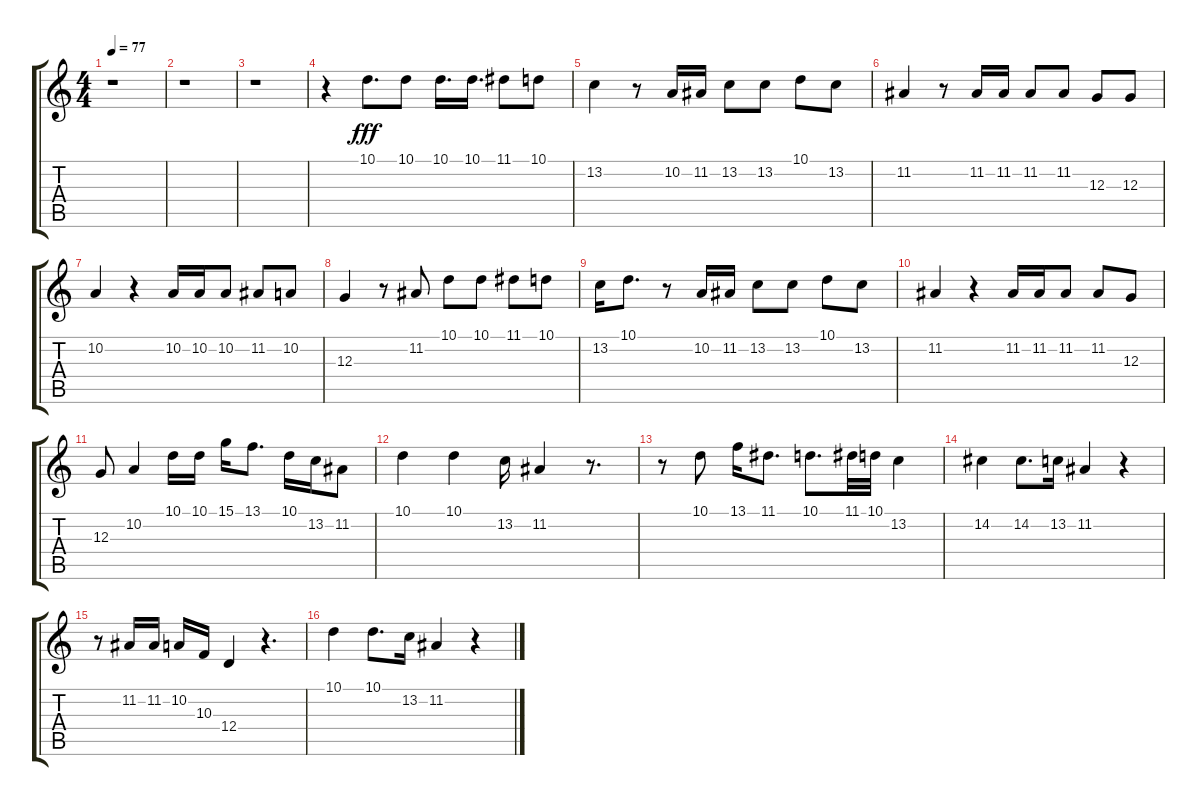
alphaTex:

\track "" {instrument oboe}
\staff {score tabs}
\tuning (E4 B3 G3 D3 A2 E2) {hide}
\ts (4 4)
\tempo 77
\clef g2
\ks c
r.1{dy f} |
r.1 |
r.1 |
r.4 10.1.8{d dy fff volume 16} 10.1.8 10.1.16{d} 10.1.16{d} 11.1.8 10.1.8 |
13.2.4 r.8 10.2.16 11.2.16 13.2.8 13.2.8 10.1.8 13.2.8 |
11.2.4 r.8 11.2.16 11.2.16 11.2.8 11.2.8 12.3.8 12.3.8 |
10.2.4 r.4 10.2.16 10.2.16 10.2.8 11.2.8 10.2.8 |
12.3.4 r.8 11.2.8 10.1.8 10.1.8 11.1.8 10.1.8 |
13.2.16 10.1.8{d} r.8 10.2.16 11.2.16 13.2.8 13.2.8 10.1.8 13.2.8 |
11.2.4 r.4 11.2.16 11.2.16 11.2.8 11.2.8 12.3.8 |
12.3.8 10.2.4 10.1.16 10.1.16 15.1.16 13.1.8{d} 10.1.16 13.2.16 11.2.8 |
10.1.4 10.1.4 13.2.16 11.2.4 r.8{d} |
r.8 10.1.8 13.1.16 11.1.8{d} 10.1.8{d} 11.1.32 10.1.32 13.2.4 |
14.2.4 14.2.8{d} 13.2.16 11.2.4 r.4 |
r.8 11.2.16 11.2.16 10.2.16 10.3.16 12.4.4 r.4{d} |
10.1.4 10.1.8{d} 13.2.16 11.2.4 r.4
